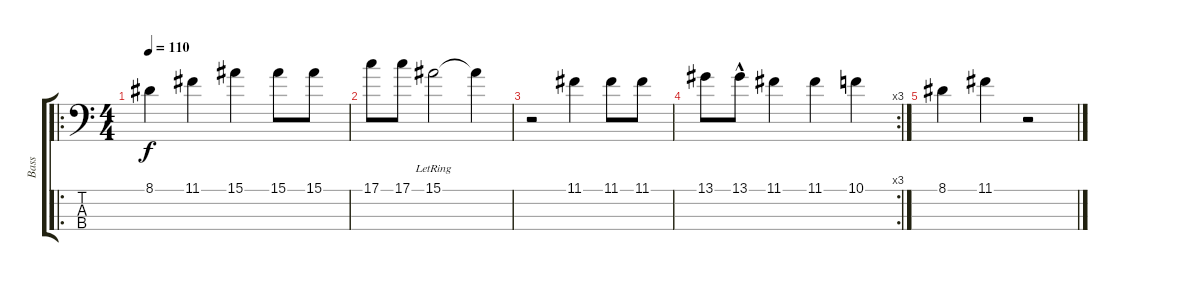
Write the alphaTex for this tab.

\track ("Bass" "Bass") {instrument acousticbass}
\staff {score tabs}
\tuning (G2 D2 A1 E1) {hide}
\ro
\ts (4 4)
\tempo 110
\clef f4
\ks c
8.1.4{dy f} 11.1.4 15.1.4 15.1.8 15.1.8 |
17.1.8 17.1.8 15.1{lr}.2 15.1{t}.4 |
r.2 11.1.4 11.1.8 11.1.8 |
\rc 3
13.1.8 13.1{hac}.8 11.1.4 11.1.4 10.1.4 |
8.1.4 11.1.4 r.2
